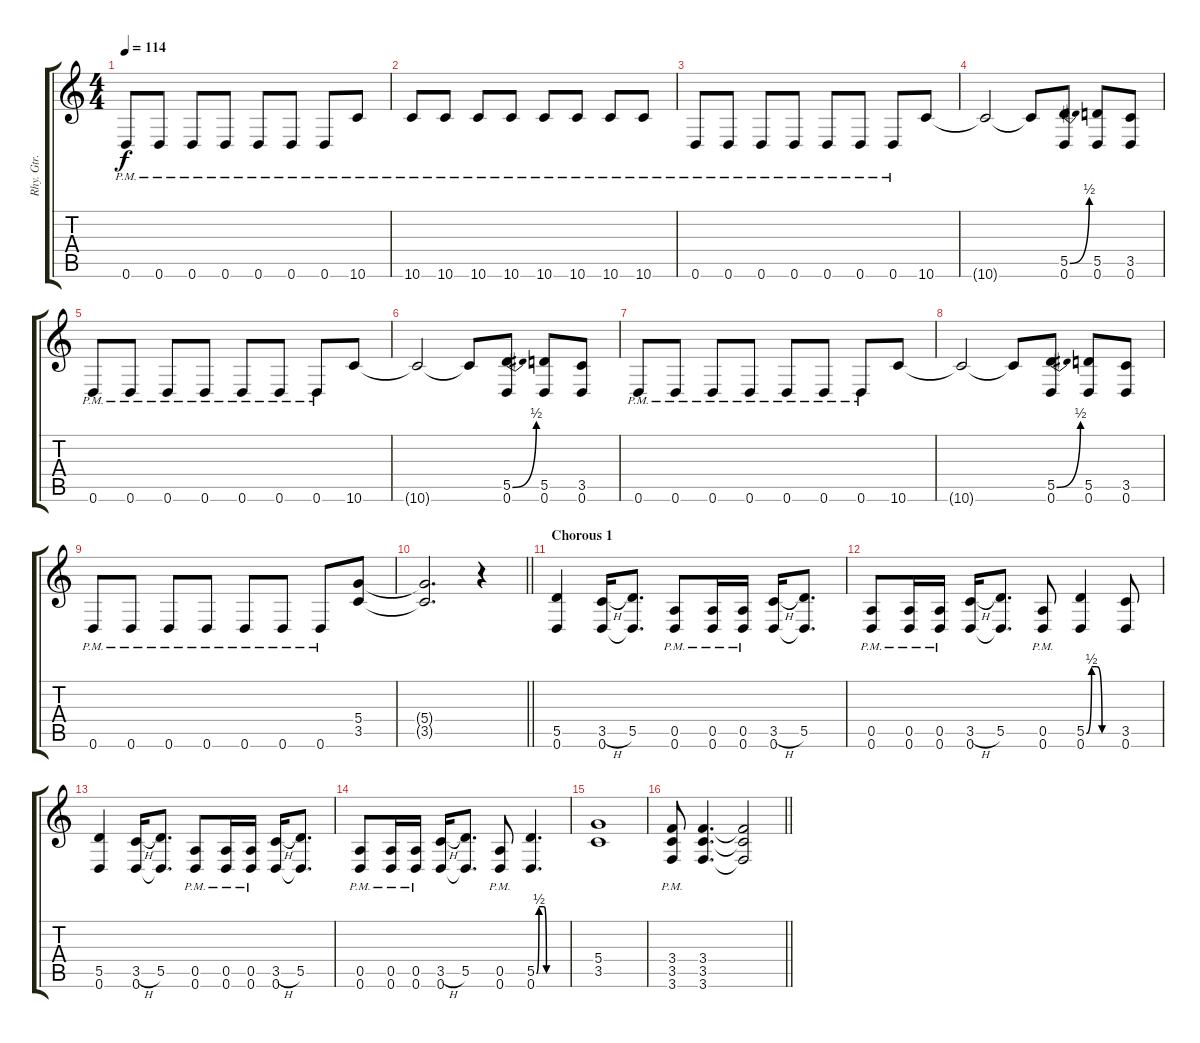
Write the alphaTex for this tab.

\track ("Rhy. Gtr. 1" "Rhy. Gtr. ") {instrument distortionguitar}
\staff {score tabs}
\tuning (E4 B3 G3 D3 A2 D2) {hide}
\ts (4 4)
\section ("" "")
\tempo 114
\clef g2
\ks c
0.6{pm}.8{dy f} 0.6{pm}.8 0.6{pm}.8 0.6{pm}.8 0.6{pm}.8 0.6{pm}.8 0.6{pm}.8 10.6{pm}.8 |
10.6{pm}.8 10.6{pm}.8 10.6{pm}.8 10.6{pm}.8 10.6{pm}.8 10.6{pm}.8 10.6{pm}.8 10.6{pm}.8 |
0.6{pm}.8 0.6{pm}.8 0.6{pm}.8 0.6{pm}.8 0.6{pm}.8 0.6{pm}.8 0.6{pm}.8 10.6.8 |
10.6{t}.2 10.6{t}.8 (5.5{be (bend 0 0 60 2)} 0.6).8{balance 0} (5.5 0.6).8 (3.5 0.6).8 |
0.6{pm}.8{balance 8} 0.6{pm}.8 0.6{pm}.8 0.6{pm}.8 0.6{pm}.8 0.6{pm}.8 0.6{pm}.8 10.6.8 |
10.6{t}.2 10.6{t}.8 (5.5{be (bend 0 0 60 2)} 0.6).8{balance 0} (5.5 0.6).8 (3.5 0.6).8 |
0.6{pm}.8{balance 8} 0.6{pm}.8 0.6{pm}.8 0.6{pm}.8 0.6{pm}.8 0.6{pm}.8 0.6{pm}.8 10.6.8 |
10.6{t}.2 10.6{t}.8 (5.5{be (bend 0 0 60 2)} 0.6).8{balance 0} (5.5 0.6).8 (3.5 0.6).8 |
0.6{pm}.8{balance 8} 0.6{pm}.8 0.6{pm}.8 0.6{pm}.8 0.6{pm}.8 0.6{pm}.8 0.6{pm}.8 (5.4 3.5).8{balance 0} |
\barLineRight lightlight
(5.4{t} 3.5{t}).2{d} r.4 |
\section ("" "Chorous 1")
(5.5 0.6).4 (3.5{h} 0.6).16 (5.5 0.6{t}).8{d} (0.5{pm} 0.6{pm}).8 (0.5{pm} 0.6{pm}).16 (0.5{pm} 0.6{pm}).16 (3.5{h} 0.6).16 (5.5 0.6{t}).8{d} |
(0.5{pm} 0.6{pm}).8 (0.5{pm} 0.6{pm}).16 (0.5{pm} 0.6{pm}).16 (3.5{h} 0.6).16 (5.5 0.6{t}).8{d} (0.5{pm} 0.6{pm}).8 (5.5{be (custom 0 0 10 2 20 2 30 0 60 0)} 0.6).4 (3.5 0.6).8 |
(5.5 0.6).4 (3.5{h} 0.6).16 (5.5 0.6{t}).8{d} (0.5{pm} 0.6{pm}).8 (0.5{pm} 0.6{pm}).16 (0.5{pm} 0.6{pm}).16 (3.5{h} 0.6).16 (5.5 0.6{t}).8{d} |
(0.5{pm} 0.6{pm}).8 (0.5{pm} 0.6{pm}).16 (0.5{pm} 0.6{pm}).16 (3.5{h} 0.6).16 (5.5 0.6{t}).8{d} (0.5{pm} 0.6{pm}).8 (5.5{be (custom 0 0 5 2 15 2 20 0 60 0)} 0.6).4{d} |
(5.4 3.5).1 |
\barLineRight lightlight
(3.4{pm} 3.5{pm} 3.6{pm}).8 (3.4 3.5 3.6).4{d} (3.4{t} 3.5{t} 3.6{t}).2
